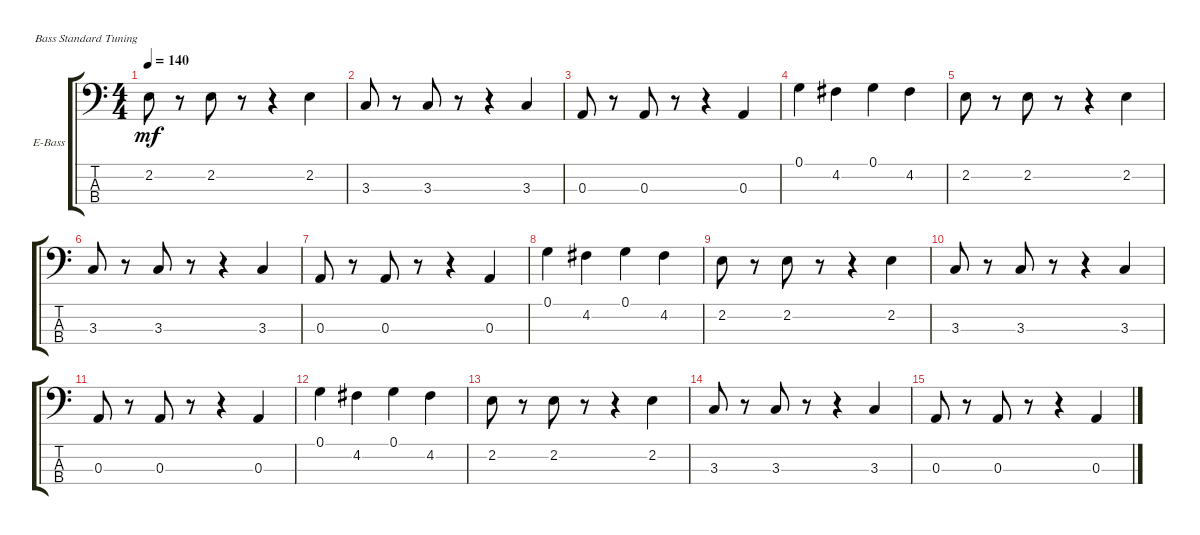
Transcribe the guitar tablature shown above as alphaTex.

\defaultSystemsLayout 4
\bracketExtendMode groupsimilarinstruments
\firstSystemTrackNameOrientation horizontal
\otherSystemsTrackNameOrientation horizontal
\track ("Electric Bass" "E-Bass") {instrument electricbassfinger}
\staff {score tabs}
\tuning (G2 D2 A1 E1)
\ts (4 4)
\tempo 140
\clef f4
\ks c
2.2.8{dy mf} r.8 2.2.8 r.8 r.4 2.2.4 |
3.3.8 r.8 3.3.8 r.8 r.4 3.3.4 |
0.3.8 r.8 0.3.8 r.8 r.4 0.3.4 |
0.1.4 4.2.4 0.1.4 4.2.4 |
2.2.8 r.8 2.2.8 r.8 r.4 2.2.4 |
3.3.8 r.8 3.3.8 r.8 r.4 3.3.4 |
0.3.8 r.8 0.3.8 r.8 r.4 0.3.4 |
0.1.4 4.2.4 0.1.4 4.2.4 |
2.2.8 r.8 2.2.8 r.8 r.4 2.2.4 |
3.3.8 r.8 3.3.8 r.8 r.4 3.3.4 |
0.3.8 r.8 0.3.8 r.8 r.4 0.3.4 |
0.1.4 4.2.4 0.1.4 4.2.4 |
2.2.8 r.8 2.2.8 r.8 r.4 2.2.4 |
3.3.8 r.8 3.3.8 r.8 r.4 3.3.4 |
0.3.8 r.8 0.3.8 r.8 r.4 0.3.4
